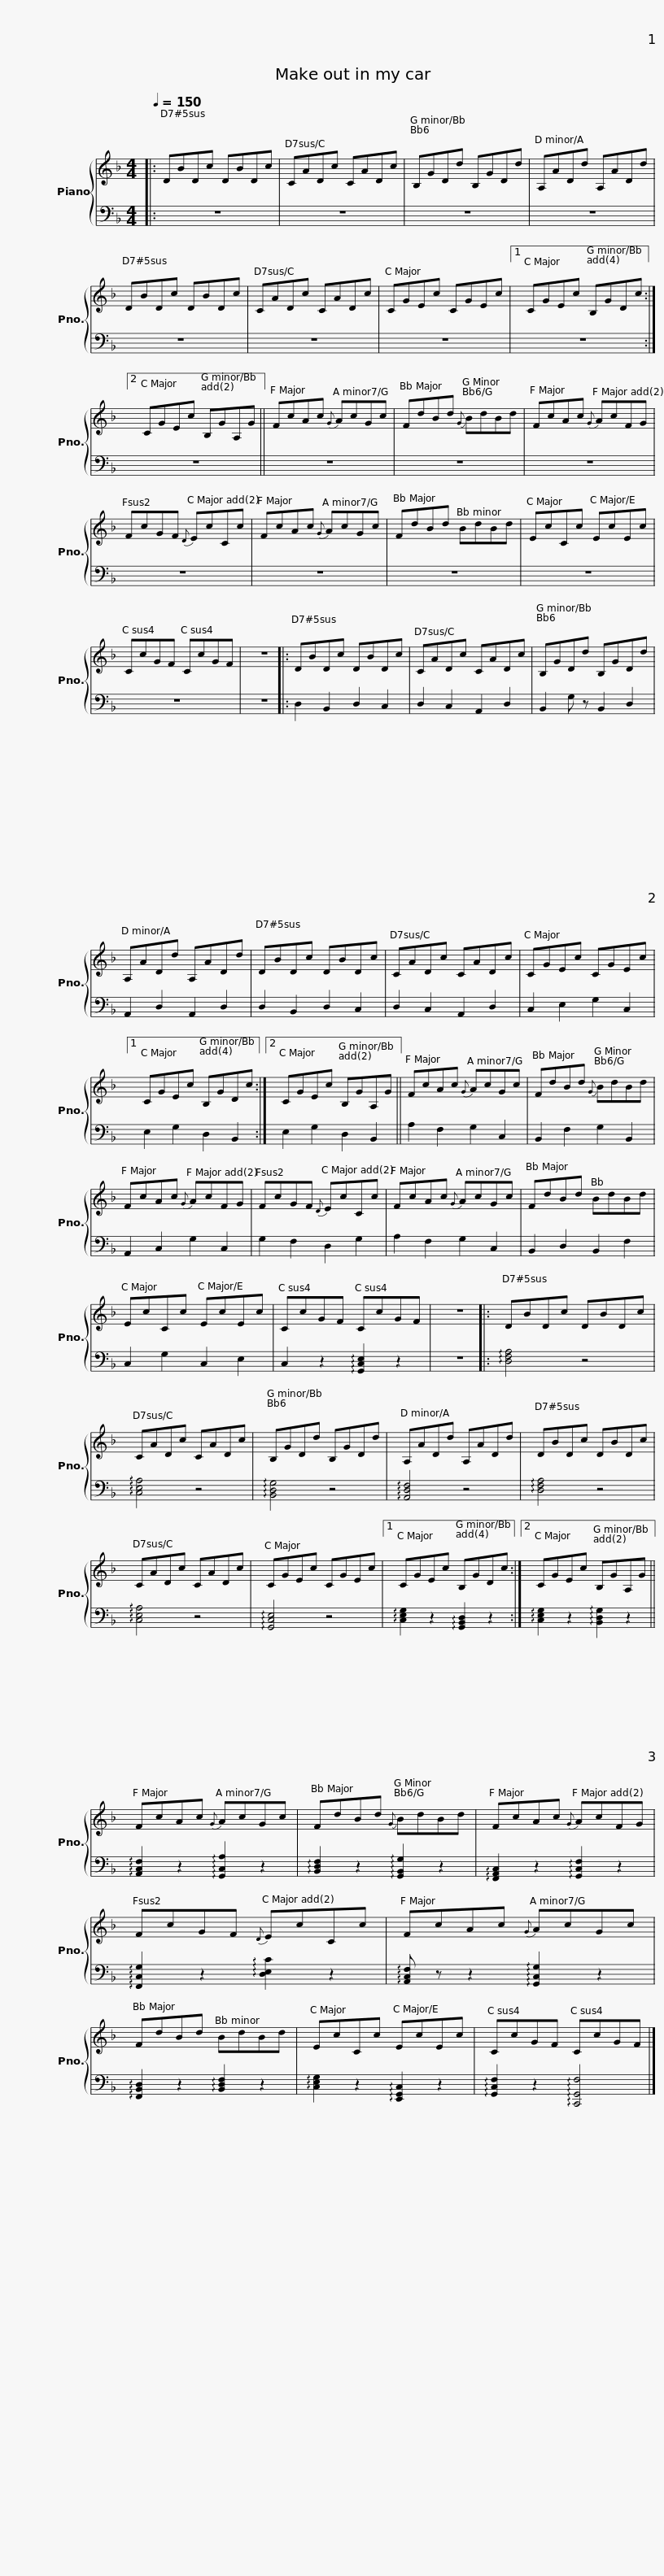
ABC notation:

X:1
%%score { 1 | 2 }
L:1/8
Q:1/4=150
M:4/4
I:linebreak $
K:F
V:1 treble
V:2 bass
V:1
|: DBDc DBDc | CADc CADc | B,GDd B,GDd | A,ADd A,ADd |$ DBDc DBDc | %5
 CADc CADc | CGEc CGEc |1 CGEc B,GDc :|2 CGEc B,GA,G ||$ FcAc{G} AcGc | %10
 FdBd{G} BdBd | FcAc{G} AcFG | FcGF{D} EcCc |$ FcAc{G} AcGc | FdBd BdBd | %15
 EcCc EcEc | CcGF CcGF |$ z8 |:$ DBDc DBDc | CADc CADc | %20
 B,GDd B,GDd | A,ADd A,ADd |$ DBDc DBDc | CADc CADc | CGEc CGEc |1 %25
 CGEc B,GDc :|2 CGEc B,GA,G ||$ FcAc{G} AcGc | FdBd{G} BdBd | FcAc{G} AcFG | %30
 FcGF{D} EcCc |$ FcAc{G} AcGc | FdBd BdBd | EcCc EcEc | CcGF CcGF |$ %35
 z8 |:$ DBDc DBDc | CADc CADc | B,GDd B,GDd | A,ADd A,ADd |$ %40
 DBDc DBDc | CADc CADc | CGEc CGEc |1 CGEc B,GDc :|2 CGEc B,GA,G ||$ %45
 FcAc{G} AcGc | FdBd{G} BdBd | FcAc{G} AcFG | FcGF{D} EcCc |$ FcAc{G} AcGc | %50
 FdBd BdBd | EcCc EcEc | CcGF CcGF |] %53
V:2
|: z8 | z8 | z8 | z8 |$ z8 | %5
 z8 | z8 |1 z8 :|2 z8 ||$ z8 | %10
 z8 | z8 | z8 |$ z8 | z8 | %15
 z8 | z8 |$ z8 |:$ D,2 B,,2 D,2 C,2 | D,2 C,2 A,,2 D,2 | %20
 B,,2 G, z B,,2 D,2 | A,,2 D,2 A,,2 D,2 |$ D,2 B,,2 D,2 C,2 | D,2 C,2 A,,2 D,2 | C,2 E,2 G,2 C,2 |1 %25
 E,2 G,2 D,2 B,,2 :|2 E,2 G,2 D,2 B,,2 ||$ A,2 F,2 G,2 C,2 | B,,2 F,2 G,2 B,,2 | A,,2 C,2 G,2 C,2 | %30
 G,2 F,2 D,2 G,2 |$ A,2 F,2 G,2 C,2 | B,,2 D,2 B,,2 F,2 | C,2 G,2 C,2 E,2 | C,2 z2 !arpeggio![G,,C,E,]2 z2 |$ %35
 z8 |:$ !arpeggio![D,F,A,]4 z4 | !arpeggio![C,E,A,]4 z4 | !arpeggio![B,,D,G,]4 z4 | !arpeggio![A,,D,F,]4 z4 |$ %40
 !arpeggio![D,F,A,]4 z4 | !arpeggio![C,E,A,]4 z4 | !arpeggio![G,,C,E,]4 z4 |1 !arpeggio![C,E,G,]2 z2 !arpeggio![G,,B,,D,]2 z2 :|2 !arpeggio![C,E,G,]2 z2 !arpeggio![B,,D,G,]2 z2 ||$ %45
 !arpeggio![A,,C,F,]2 z2 !arpeggio![G,,C,A,]2 z2 | !arpeggio![B,,D,F,]2 z2 !arpeggio![G,,B,,G,]2 z2 | !arpeggio![F,,A,,C,]2 z2 !arpeggio![G,,C,F,]2 z2 | !arpeggio![F,,C,G,]2 z2 !arpeggio![D,E,C]2 z2 |$ !arpeggio![A,,C,F,] z z2 !arpeggio![G,,C,G,]2 z2 | %50
 !arpeggio![F,,B,,D,]2 z2 !arpeggio![B,,D,F,]2 z2 | !arpeggio![C,E,G,]2 z2 !arpeggio![E,,G,,C,]2 z2 | !arpeggio![G,,C,F,]2 z2 !arpeggio![C,,G,,F,]4 |] %53
